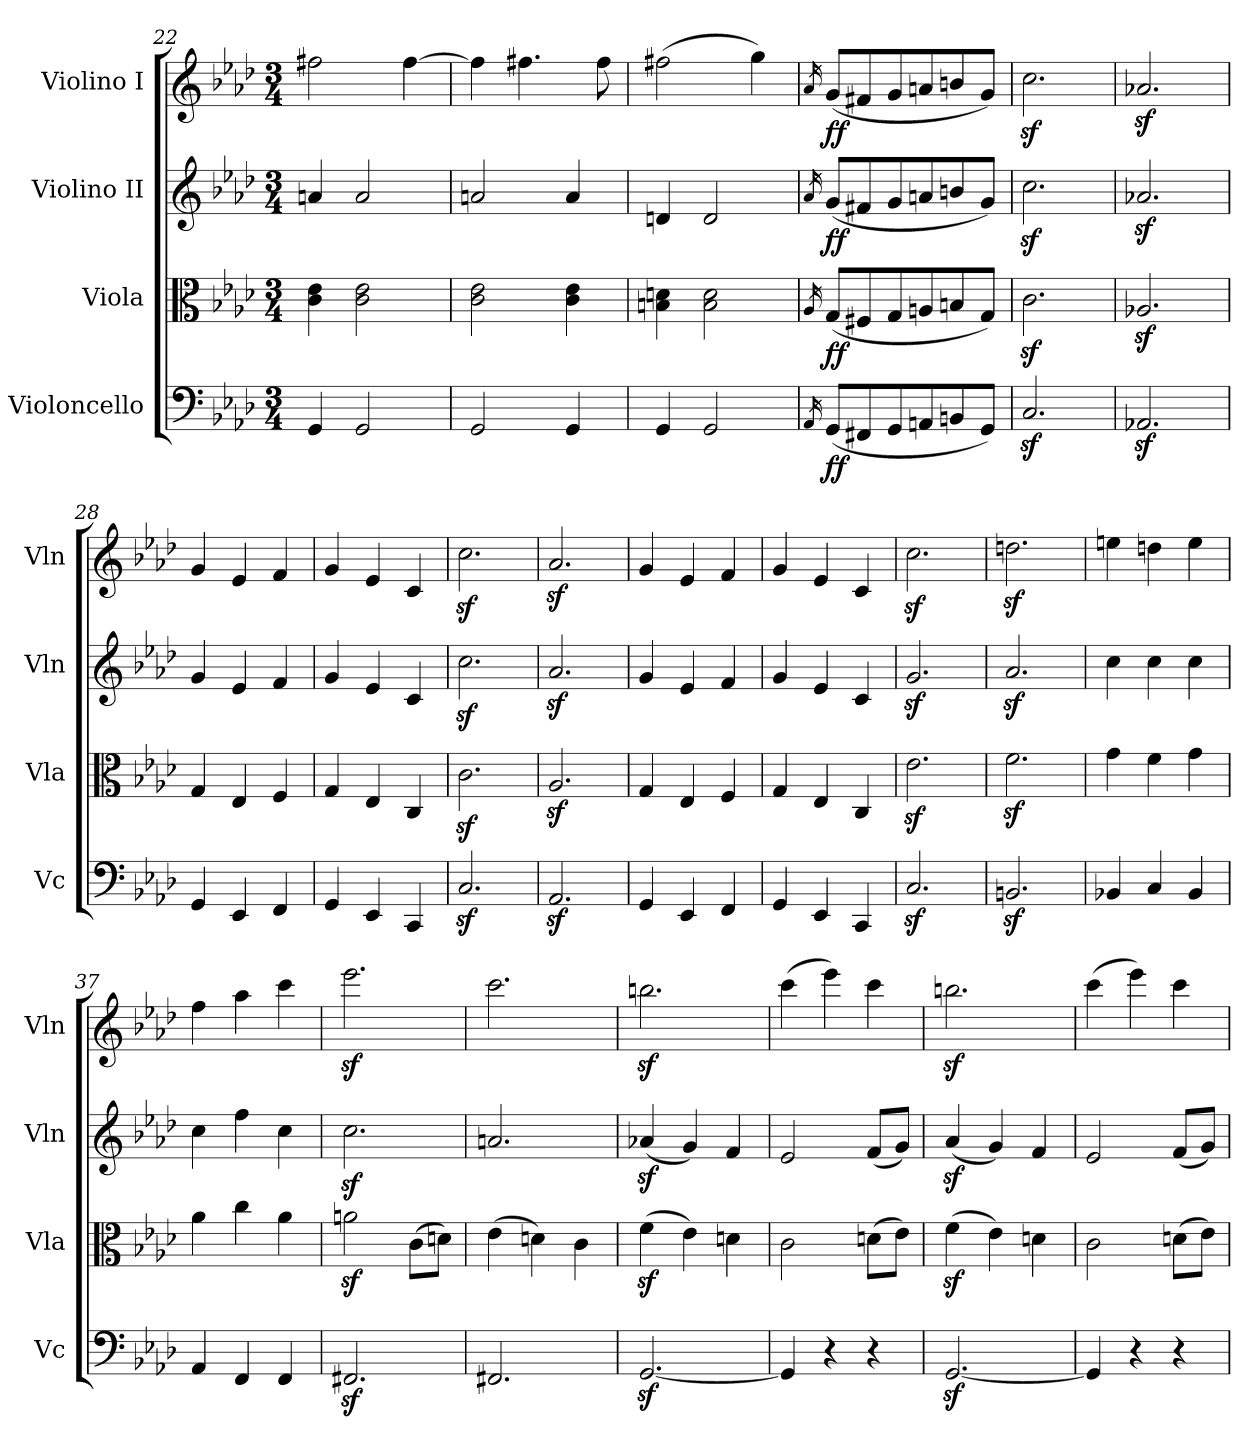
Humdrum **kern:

**kern	**dynam	**kern	**dynam	**kern	**dynam	**kern	**dynam
*part4	*part4	*part3	*part3	*part2	*part2	*part1	*part1
*staff4	*staff4	*staff3	*staff3	*staff2	*staff2	*staff1	*staff1
*I"Violoncello	*	*I"Viola	*	*I"Violino II	*	*I"Violino I	*
*I'Vc	*	*I'Vla	*	*I'Vln	*	*I'Vln	*
*clefF4	*	*clefC3	*	*clefG2	*	*clefG2	*
*k[b-e-a-d-]	*	*k[b-e-a-d-]	*	*k[b-e-a-d-]	*	*k[b-e-a-d-]	*
*M3/4	*	*M3/4	*	*M3/4	*	*M3/4	*
=22	=22	=22	=22	=22	=22	=22	=22
4GG/	.	4c\ 4e-\	.	4an/	.	2ff#X\	.
2GG/	.	2c\ 2e-\	.	2a/	.	.	.
.	.	.	.	.	.	[4ff#\	.
=23	=23	=23	=23	=23	=23	=23	=23
2GG/	.	2c\ 2e-\	.	2an/	.	4ff#\]	.
.	.	.	.	.	.	4.ff#X\	.
4GG/	.	4c\ 4e-\	.	4a/	.	.	.
.	.	.	.	.	.	8ff#\	.
=24	=24	=24	=24	=24	=24	=24	=24
4GG/	.	4Bn\ 4dn\	.	4dn/	.	(2ff#X\	.
2GG/	.	2B\ 2d\	.	2d/	.	.	.
.	.	.	.	.	.	4gg\)	.
!!LO:PB:g=z
=25	=25	=25	=25	=25	=25	=25	=25
16qAA-/	.	16qA-/	.	16qa-/	.	16qa-/	.
!	!LO:DY:b	!	!LO:DY:b	!	!LO:DY:b	!	!LO:DY:b
(8GG/L	ff	(8G/L	ff	(8g/L	ff	(8g/L	ff
8FF#X/	.	8F#X/	.	8f#X/	.	8f#X/	.
8GG/	.	8G/	.	8g/	.	8g/	.
8AAn/	.	8An/	.	8an/	.	8an/	.
8BBn/	.	8Bn/	.	8bn/	.	8bn/	.
8GG/J)	.	8G/J)	.	8g/J)	.	8g/J)	.
=26	=26	=26	=26	=26	=26	=26	=26
2.Cz</	.	2.cz<\	.	2.ccz<\	.	2.ccz<\	.
=27	=27	=27	=27	=27	=27	=27	=27
2.AA-Xz</	.	2.A-Xz</	.	2.a-Xz</	.	2.a-Xz</	.
=28	=28	=28	=28	=28	=28	=28	=28
4GG/	.	4G/	.	4g/	.	4g/	.
4EE-/	.	4E-/	.	4e-/	.	4e-/	.
4FF/	.	4F/	.	4f/	.	4f/	.
=29	=29	=29	=29	=29	=29	=29	=29
4GG/	.	4G/	.	4g/	.	4g/	.
4EE-/	.	4E-/	.	4e-/	.	4e-/	.
4CC/	.	4C/	.	4c/	.	4c/	.
=30	=30	=30	=30	=30	=30	=30	=30
2.Cz</	.	2.cz<\	.	2.ccz<\	.	2.ccz<\	.
=31	=31	=31	=31	=31	=31	=31	=31
2.AA-z</	.	2.A-z</	.	2.a-z</	.	2.a-z</	.
=32	=32	=32	=32	=32	=32	=32	=32
4GG/	.	4G/	.	4g/	.	4g/	.
4EE-/	.	4E-/	.	4e-/	.	4e-/	.
4FF/	.	4F/	.	4f/	.	4f/	.
=33	=33	=33	=33	=33	=33	=33	=33
4GG/	.	4G/	.	4g/	.	4g/	.
4EE-/	.	4E-/	.	4e-/	.	4e-/	.
4CC/	.	4C/	.	4c/	.	4c/	.
=34	=34	=34	=34	=34	=34	=34	=34
2.Cz</	.	2.e-z<\	.	2.gz</	.	2.ccz<\	.
=35	=35	=35	=35	=35	=35	=35	=35
2.BBnz</	.	2.fz<\	.	2.a-z</	.	2.ddnz<\	.
!!LO:LB:g=z
=36	=36	=36	=36	=36	=36	=36	=36
4BB-X/	.	4g\	.	4cc\	.	4een\	.
4C/	.	4f\	.	4cc\	.	4ddn\	.
4BB-/	.	4g\	.	4cc\	.	4ee\	.
=37	=37	=37	=37	=37	=37	=37	=37
4AA-/	.	4a-\	.	4cc\	.	4ff\	.
4FF/	.	4cc\	.	4ff\	.	4aa-\	.
4FF/	.	4a-\	.	4cc\	.	4ccc\	.
=38	=38	=38	=38	=38	=38	=38	=38
2.FF#Xz</	.	2anz<\	.	2.ccz<\	.	2.eee-z<\	.
.	.	(8c\L	.	.	.	.	.
.	.	8dn\J)	.	.	.	.	.
=39	=39	=39	=39	=39	=39	=39	=39
2.FF#X/	.	(4e-\	.	2.an/	.	2.ccc\	.
.	.	4dn\)	.	.	.	.	.
.	.	4c\	.	.	.	.	.
=40	=40	=40	=40	=40	=40	=40	=40
[2.GGz</	.	(4fz<\	.	(4a-Xz</	.	2.bbnz<\	.
.	.	4e-\)	.	4g/)	.	.	.
.	.	4dn\	.	4f/	.	.	.
=41	=41	=41	=41	=41	=41	=41	=41
4GG/]	.	2c\	.	2e-/	.	(4ccc\	.
4r	.	.	.	.	.	4eee-\)	.
4r	.	(8dn\L	.	(8f/L	.	4ccc\	.
.	.	8e-\J)	.	8g/J)	.	.	.
=42	=42	=42	=42	=42	=42	=42	=42
[2.GGz</	.	(4fz<\	.	(4a-z</	.	2.bbnz<\	.
.	.	4e-\)	.	4g/)	.	.	.
.	.	4dn\	.	4f/	.	.	.
=43	=43	=43	=43	=43	=43	=43	=43
4GG/]	.	2c\	.	2e-/	.	(4ccc\	.
4r	.	.	.	.	.	4eee-\)	.
4r	.	(8dn\L	.	(8f/L	.	4ccc\	.
.	.	8e-\J)	.	8g/J)	.	.	.
=	=	=	=	=	=	=	=
*-	*-	*-	*-	*-	*-	*-	*-
